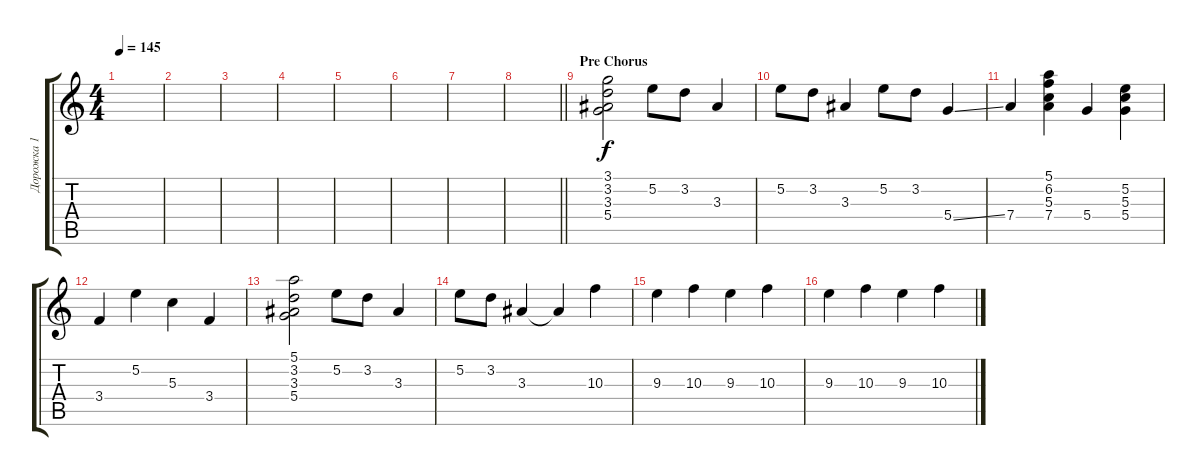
\track ("Дорожка 1" "Дорожка 1") {instrument distortionguitar}
\staff {score tabs}
\tuning (E4 B3 G3 D3 A2 D2) {hide}
\ts (4 4)
\tempo 145
\clef g2
\ks c
|
|
|
|
|
|
|
\barLineRight lightlight
|
\section ("" "Pre Chorus")
(3.1 3.2 3.3 5.4).2{volume 11 instrument electricguitarclean} 5.2.8 3.2.8 3.3.4 |
5.2.8 3.2.8 3.3.4 5.2.8 3.2.8 5.4{ss}.4 |
7.4.4 (5.1 6.2 5.3 7.4).4 5.4.4 (5.2 5.3 5.4).4 |
3.4.4 5.2.4 5.3.4 3.4.4 |
(5.1 3.2 3.3 5.4).2 5.2.8 3.2.8 3.3.4 |
5.2.8 3.2.8 3.3.4 3.3{t}.4 10.3.4 |
9.3.4 10.3.4 9.3.4 10.3.4 |
9.3.4 10.3.4 9.3.4 10.3.4
